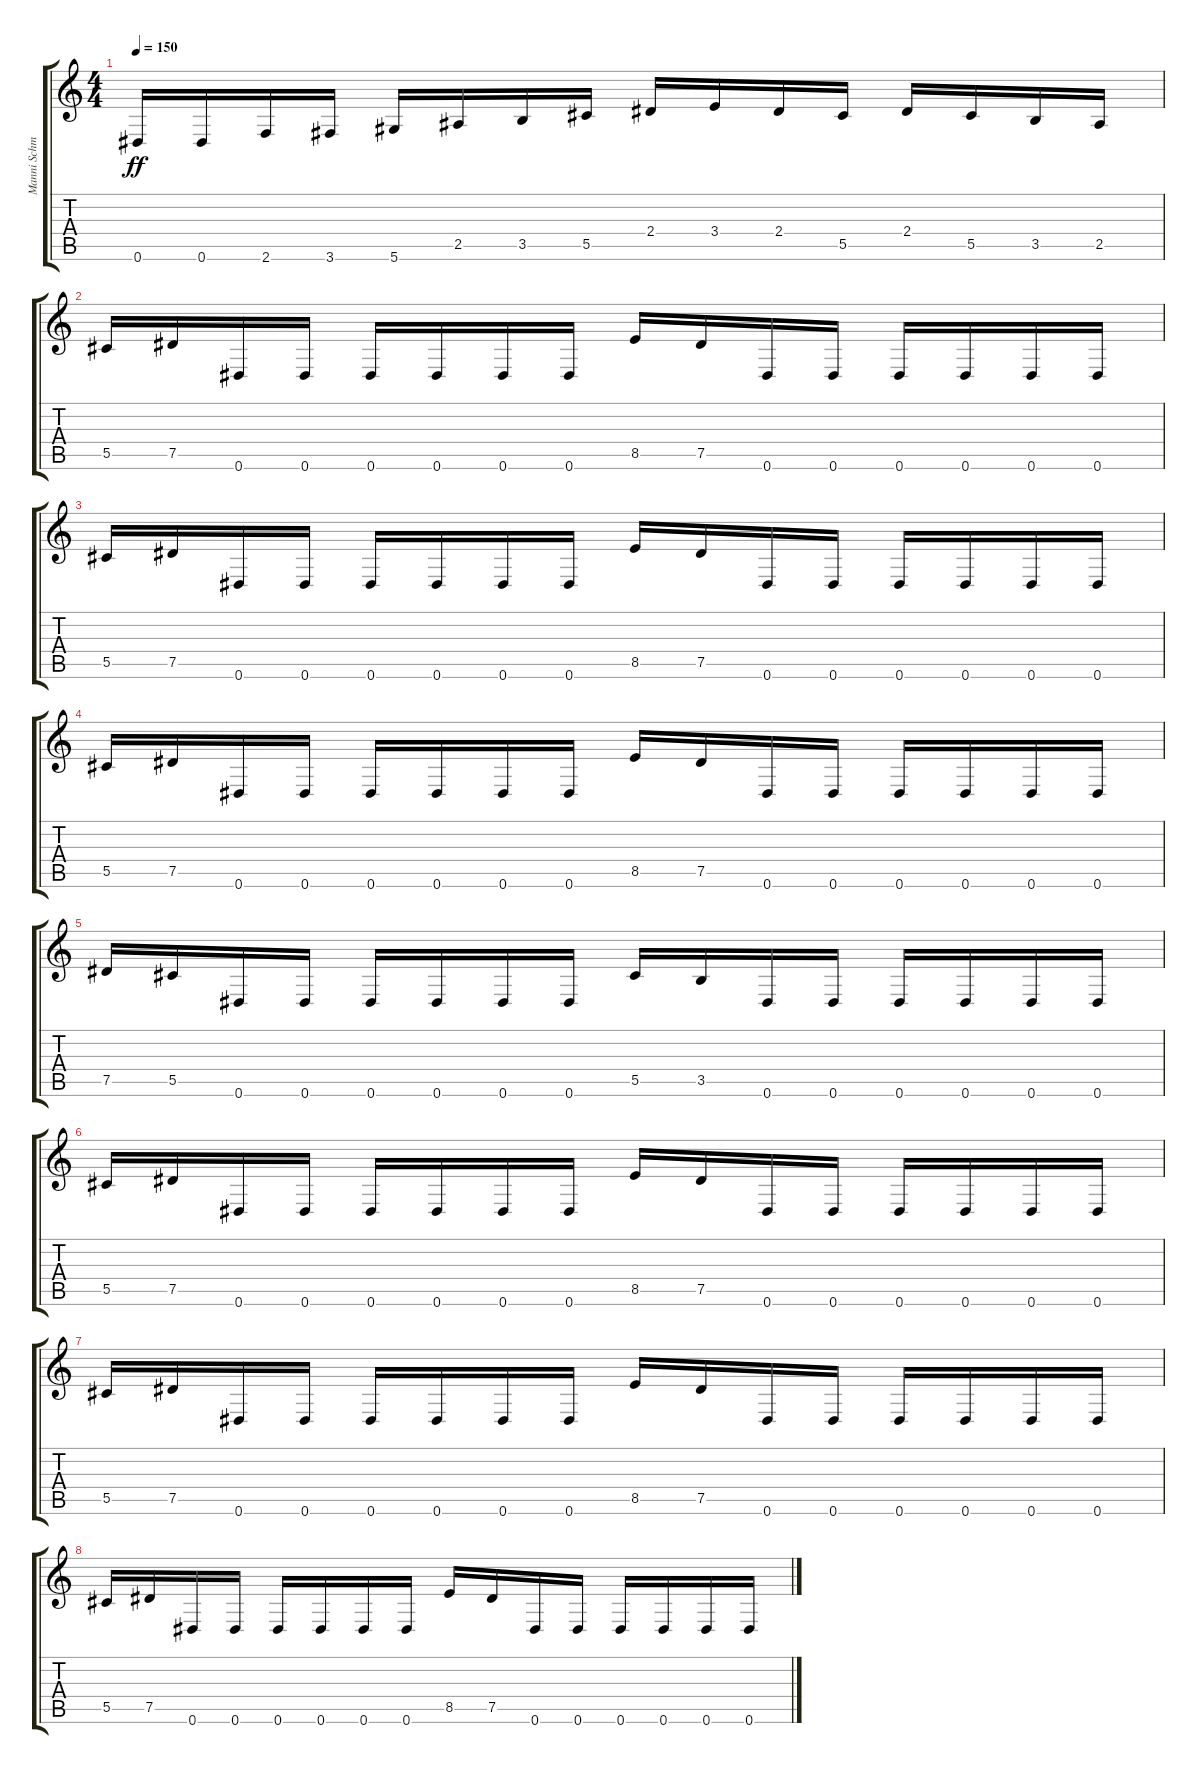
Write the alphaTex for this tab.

\track ("Manni Schmidt" "Manni Schm") {instrument distortionguitar}
\staff {score tabs}
\tuning (Eb4 Bb3 Gb3 Db3 Ab2 Eb2) {hide}
\ts (4 4)
\tempo 150
\clef g2
\ks c
0.6.16{dy ff} 0.6.16 2.6.16 3.6.16 5.6.16 2.5.16 3.5.16 5.5.16 2.4.16 3.4.16 2.4.16 5.5.16 2.4.16 5.5.16 3.5.16 2.5.16 |
5.5.16 7.5.16 0.6.16 0.6.16 0.6.16 0.6.16 0.6.16 0.6.16 8.5.16 7.5.16 0.6.16 0.6.16 0.6.16 0.6.16 0.6.16 0.6.16 |
5.5.16 7.5.16 0.6.16 0.6.16 0.6.16 0.6.16 0.6.16 0.6.16 8.5.16 7.5.16 0.6.16 0.6.16 0.6.16 0.6.16 0.6.16 0.6.16 |
5.5.16 7.5.16 0.6.16 0.6.16 0.6.16 0.6.16 0.6.16 0.6.16 8.5.16 7.5.16 0.6.16 0.6.16 0.6.16 0.6.16 0.6.16 0.6.16 |
7.5.16 5.5.16 0.6.16 0.6.16 0.6.16 0.6.16 0.6.16 0.6.16 5.5.16 3.5.16 0.6.16 0.6.16 0.6.16 0.6.16 0.6.16 0.6.16 |
5.5.16 7.5.16 0.6.16 0.6.16 0.6.16 0.6.16 0.6.16 0.6.16 8.5.16 7.5.16 0.6.16 0.6.16 0.6.16 0.6.16 0.6.16 0.6.16 |
5.5.16 7.5.16 0.6.16 0.6.16 0.6.16 0.6.16 0.6.16 0.6.16 8.5.16 7.5.16 0.6.16 0.6.16 0.6.16 0.6.16 0.6.16 0.6.16 |
5.5.16 7.5.16 0.6.16 0.6.16 0.6.16 0.6.16 0.6.16 0.6.16 8.5.16 7.5.16 0.6.16 0.6.16 0.6.16 0.6.16 0.6.16 0.6.16
